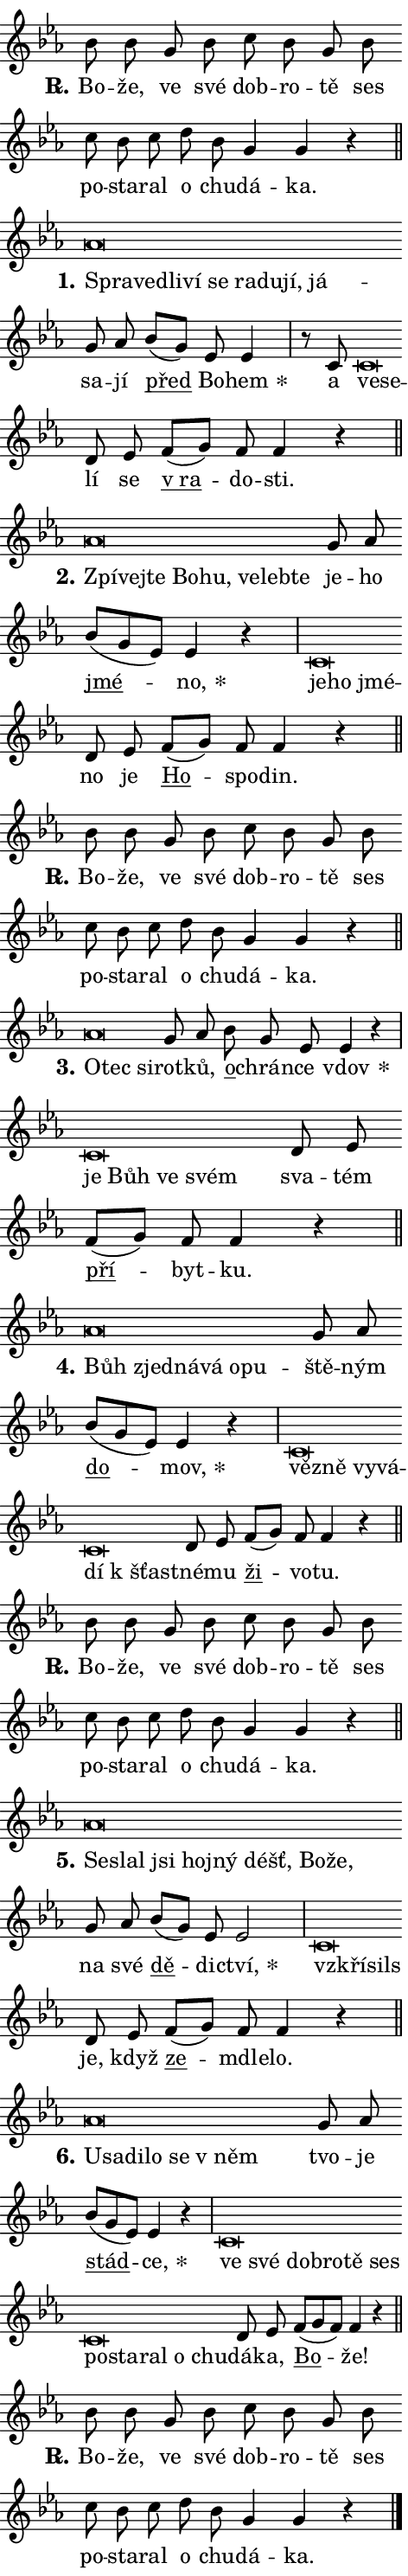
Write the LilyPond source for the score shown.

\version "2.24.0"
\header { tagline = "" }
\paper {
  indent = 0\cm
  top-margin = 0\cm
  right-margin = 0.13\cm % to fit lyric hyphens
  bottom-margin = 0\cm
  left-margin = 0\cm
  paper-width = 8\cm
  page-breaking = #ly:one-page-breaking
  system-system-spacing.basic-distance = #11
  score-system-spacing.basic-distance = #11
  ragged-last = ##f
}


%% Author: Thomas Morley
%% https://lists.gnu.org/archive/html/lilypond-user/2020-05/msg00002.html
#(define (line-position grob)
"Returns position of @var[grob} in current system:
   @code{'start}, if at first time-step
   @code{'end}, if at last time-step
   @code{'middle} otherwise
"
  (let* ((col (ly:item-get-column grob))
         (ln (ly:grob-object col 'left-neighbor))
         (rn (ly:grob-object col 'right-neighbor))
         (col-to-check-left (if (ly:grob? ln) ln col))
         (col-to-check-right (if (ly:grob? rn) rn col))
         (break-dir-left
           (and
             (ly:grob-property col-to-check-left 'non-musical #f)
             (ly:item-break-dir col-to-check-left)))
         (break-dir-right
           (and
             (ly:grob-property col-to-check-right 'non-musical #f)
             (ly:item-break-dir col-to-check-right))))
        (cond ((eqv? 1 break-dir-left) 'start)
              ((eqv? -1 break-dir-right) 'end)
              (else 'middle))))

#(define (tranparent-at-line-position vctor)
  (lambda (grob)
  "Relying on @code{line-position} select the relevant enry from @var{vctor}.
Used to determine transparency,"
    (case (line-position grob)
      ((end) (not (vector-ref vctor 0)))
      ((middle) (not (vector-ref vctor 1)))
      ((start) (not (vector-ref vctor 2))))))

noteHeadBreakVisibility =
#(define-music-function (break-visibility)(vector?)
"Makes @code{NoteHead}s transparent relying on @var{break-visibility}"
#{
  \override NoteHead.transparent =
    #(tranparent-at-line-position break-visibility)
#})

#(define delete-ledgers-for-transparent-note-heads
  (lambda (grob)
    "Reads whether a @code{NoteHead} is transparent.
If so this @code{NoteHead} is removed from @code{'note-heads} from
@var{grob}, which is supposed to be @code{LedgerLineSpanner}.
As a result ledgers are not printed for this @code{NoteHead}"
    (let* ((nhds-array (ly:grob-object grob 'note-heads))
           (nhds-list
             (if (ly:grob-array? nhds-array)
                 (ly:grob-array->list nhds-array)
                 '()))
           ;; Relies on the transparent-property being done before
           ;; Staff.LedgerLineSpanner.after-line-breaking is executed.
           ;; This is fragile ...
           (to-keep
             (remove
               (lambda (nhd)
                 (ly:grob-property nhd 'transparent #f))
               nhds-list)))
      ;; TODO find a better method to iterate over grob-arrays, similiar
      ;; to filter/remove etc for lists
      ;; For now rebuilt from scratch
      (set! (ly:grob-object grob 'note-heads)  '())
      (for-each
        (lambda (nhd)
          (ly:pointer-group-interface::add-grob grob 'note-heads nhd))
        to-keep))))

squashNotes = {
  \override NoteHead.X-extent = #'(-0.2 . 0.2)
  \override NoteHead.Y-extent = #'(-0.75 . 0)
  \override NoteHead.stencil =
    #(lambda (grob)
       (let ((pos (ly:grob-property grob 'staff-position)))
         (begin
           (if (< pos -7) (display "ERROR: Lower brevis then expected\n") (display ""))
           (if (<= pos -6) ly:text-interface::print ly:note-head::print))))
}
unSquashNotes = {
  \revert NoteHead.X-extent
  \revert NoteHead.Y-extent
  \revert NoteHead.stencil
}

hideNotes = \noteHeadBreakVisibility #begin-of-line-visible
unHideNotes = \noteHeadBreakVisibility #all-visible

% work-around for resetting accidentals
% https://lilypond.org/doc/v2.23/Documentation/notation/displaying-rhythms#unmetered-music
cadenzaMeasure = {
  \cadenzaOff
  \partial 1024 s1024
  \cadenzaOn
}

#(define-markup-command (accent layout props text) (markup?)
  "Underline accented syllable"
  (interpret-markup layout props
    #{\markup \override #'(offset . 4.3) \underline { #text }#}))

responsum = \markup \concat {
  "R" \hspace #-1.05 \path #0.1 #'((moveto 0 0.07) (lineto 0.9 0.8)) \hspace #0.05 "."
}

spaceSize = #0.6828661417322834 % exact space size for TeX Gyre Schola

\layout {
  \context {
    \Staff
    \remove "Time_signature_engraver"
    \override LedgerLineSpanner.after-line-breaking = #delete-ledgers-for-transparent-note-heads
  }
  \context {
    \Lyrics {
      \override LyricSpace.minimum-distance = \spaceSize
      \override LyricText.font-name = #"TeX Gyre Schola"
      \override LyricText.font-size = 1
      \override StanzaNumber.font-name = #"TeX Gyre Schola Bold"
      \override StanzaNumber.font-size = 1
    }
  }
  \context {
    \Score 
    \override NoteHead.text =
      #(lambda (grob) 
        (let ((pos (ly:grob-property grob 'staff-position)))
          #{\markup {
            \combine
              \halign #-0.55 \raise #(if (= pos -6) 0 0.5) \override #'(thickness . 2) \draw-line #'(3.2 . 0)
              \musicglyph "noteheads.sM1"
          }#}))
  }
}

% magnetic-lyrics.ily
%
%   written by
%     Jean Abou Samra <jean@abou-samra.fr>
%     Werner Lemberg <wl@gnu.org>
%
%   adapted by
%     Jiri Hon <jiri.hon@gmail.com>
%
% Version 2022-Apr-15

% https://www.mail-archive.com/lilypond-user@gnu.org/msg149350.html

#(define (Left_hyphen_pointer_engraver context)
   "Collect syllable-hyphen-syllable occurrences in lyrics and store
them in properties.  This engraver only looks to the left.  For
example, if the lyrics input is @code{foo -- bar}, it does the
following.

@itemize @bullet
@item
Set the @code{text} property of the @code{LyricHyphen} grob between
@q{foo} and @q{bar} to @code{foo}.

@item
Set the @code{left-hyphen} property of the @code{LyricText} grob with
text @q{foo} to the @code{LyricHyphen} grob between @q{foo} and
@q{bar}.
@end itemize

Use this auxiliary engraver in combination with the
@code{lyric-@/text::@/apply-@/magnetic-@/offset!} hook."
   (let ((hyphen #f)
         (text #f))
     (make-engraver
      (acknowledgers
       ((lyric-syllable-interface engraver grob source-engraver)
        (set! text grob)))
      (end-acknowledgers
       ((lyric-hyphen-interface engraver grob source-engraver)
        ;(when (not (grob::has-interface grob 'lyric-space-interface))
          (set! hyphen grob)));)
      ((stop-translation-timestep engraver)
       (when (and text hyphen)
         (ly:grob-set-object! text 'left-hyphen hyphen))
       (set! text #f)
       (set! hyphen #f)))))

#(define (lyric-text::apply-magnetic-offset! grob)
   "If the space between two syllables is less than the value in
property @code{LyricText@/.details@/.squash-threshold}, move the right
syllable to the left so that it gets concatenated with the left
syllable.

Use this function as a hook for
@code{LyricText@/.after-@/line-@/breaking} if the
@code{Left_@/hyphen_@/pointer_@/engraver} is active."
   (let ((hyphen (ly:grob-object grob 'left-hyphen #f)))
     (when hyphen
       (let ((left-text (ly:spanner-bound hyphen LEFT)))
         (when (grob::has-interface left-text 'lyric-syllable-interface)
           (let* ((common (ly:grob-common-refpoint grob left-text X))
                  (this-x-ext (ly:grob-extent grob common X))
                  (left-x-ext
                   (begin
                     ;; Trigger magnetism for left-text.
                     (ly:grob-property left-text 'after-line-breaking)
                     (ly:grob-extent left-text common X)))
                  ;; `delta` is the gap width between two syllables.
                  (delta (- (interval-start this-x-ext)
                            (interval-end left-x-ext)))
                  (details (ly:grob-property grob 'details))
                  (threshold (assoc-get 'squash-threshold details 0.2)))
             (when (< delta threshold)
               (let* (;; We have to manipulate the input text so that
                      ;; ligatures crossing syllable boundaries are not
                      ;; disabled.  For languages based on the Latin
                      ;; script this is essentially a beautification.
                      ;; However, for non-Western scripts it can be a
                      ;; necessity.
                      (lt (ly:grob-property left-text 'text))
                      (rt (ly:grob-property grob 'text))
                      (is-space (grob::has-interface hyphen 'lyric-space-interface))
                      (space (if is-space " " ""))
                      (extra-delta (if is-space spaceSize 0))
                      ;; Append new syllable.
                      (ltrt-space (if (and (string? lt) (string? rt))
                                (string-append lt space rt)
                                (make-concat-markup (list lt space rt))))
                      ;; Right-align `ltrt` to the right side.
                      (ltrt-space-markup (grob-interpret-markup
                               grob
                               (make-translate-markup
                                (cons (interval-length this-x-ext) 0)
                                (make-right-align-markup ltrt-space)))))
                 (begin
                   ;; Don't print `left-text`.
                   (ly:grob-set-property! left-text 'stencil #f)
                   ;; Set text and stencil (which holds all collected
                   ;; syllables so far) and shift it to the left.
                   (ly:grob-set-property! grob 'text ltrt-space)
                   (ly:grob-set-property! grob 'stencil ltrt-space-markup)
                   (ly:grob-translate-axis! grob (- (- delta extra-delta)) X))))))))))


#(define (lyric-hyphen::displace-bounds-first grob)
   ;; Make very sure this callback isn't triggered too early.
   (let ((left (ly:spanner-bound grob LEFT))
         (right (ly:spanner-bound grob RIGHT)))
     (ly:grob-property left 'after-line-breaking)
     (ly:grob-property right 'after-line-breaking)
     (ly:lyric-hyphen::print grob)))

squashThreshold = #0.4

\layout {
  \context {
    \Lyrics
    \consists #Left_hyphen_pointer_engraver
    \override LyricText.after-line-breaking =
      #lyric-text::apply-magnetic-offset!
    \override LyricHyphen.stencil = #lyric-hyphen::displace-bounds-first
    \override LyricText.details.squash-threshold = \squashThreshold
    \override LyricHyphen.minimum-distance = 0
    \override LyricHyphen.minimum-length = \squashThreshold
  }
}

squashText = \override LyricText.details.squash-threshold = 9999
unSquashText = \override LyricText.details.squash-threshold = \squashThreshold

leftText = \override LyricText.self-alignment-X = #LEFT
unLeftText = \revert LyricText.self-alignment-X

starOffset = #(lambda (grob) 
                (let ((x_offset (ly:self-alignment-interface::aligned-on-x-parent grob)))
                  (if (= x_offset 0) 0 (+ x_offset 1.2))))

star = #(define-music-function (syllable)(string?)
"Append star separator at the end of a syllable"
#{
  \once \override LyricText.X-offset = #starOffset
  \lyricmode { \markup {
    #syllable
    \override #'((font-name . "TeX Gyre Schola Bold")) \hspace #0.2 \lower #0.65 \larger "*"
  } }
#})

starAccent = #(define-music-function (syllable)(string?)
"Append star separator at the end of a syllable and make accent"
#{
  \once \override LyricText.X-offset = #starOffset
  \lyricmode { \markup {
    \accent #syllable
    \override #'((font-name . "TeX Gyre Schola Bold")) \hspace #0.2 \lower #0.65 \larger "*"
  } }
#})

breath = #(define-music-function (syllable)(string?)
"Append breathing indicator at the end of a syllable"
#{
  \lyricmode { \markup { #syllable "+" } }
#})

optionalBreath = #(define-music-function (syllable)(string?)
"Append optional breathing indicator at the end of a syllable"
#{
  \lyricmode { \markup { #syllable "(+)" } }
#})


\score {
    <<
        \new Voice = "melody" { \cadenzaOn \key es \major \relative { bes'8 bes g bes c bes g bes \bar "" c bes c \bar "" d bes g4 g r \cadenzaMeasure \bar "||" \break } }
        \new Lyrics \lyricsto "melody" { \lyricmode { \set stanza = \responsum
Bo -- že, ve své dob -- ro -- tě ses po -- sta -- ral o chu -- dá -- ka. } }
    >>
    \layout {}
}

\score {
    <<
        \new Voice = "melody" { \cadenzaOn \key es \major \relative { \squashNotes as'\breve*1/16 \hideNotes \breve*1/16 \bar "" \breve*1/16 \bar "" \breve*1/16 \bar "" \breve*1/16 \bar "" \breve*1/16 \bar "" \breve*1/16 \bar "" \breve*1/16 \breve*1/16 \bar "" \unHideNotes \unSquashNotes g8 as \bar "" bes[( g)] es es4 \cadenzaMeasure \bar "|" r8 c8 \squashNotes c\breve*1/16 \hideNotes \breve*1/16 \bar "" \unHideNotes \unSquashNotes d8 es \bar "" f[( g)] f f4 r \cadenzaMeasure \bar "||" \break } }
        \new Lyrics \lyricsto "melody" { \lyricmode { \set stanza = "1."
\leftText Spra -- \squashText ve -- dli -- ví se ra -- du -- jí, já -- \unLeftText \unSquashText sa -- jí \markup \accent před Bo -- \star hem a \leftText ve -- \squashText se -- \unLeftText \unSquashText lí se \markup \accent "v ra" -- do -- sti. } }
    >>
    \layout {}
}

\score {
    <<
        \new Voice = "melody" { \cadenzaOn \key es \major \relative { \squashNotes as'\breve*1/16 \hideNotes \breve*1/16 \bar "" \breve*1/16 \bar "" \breve*1/16 \bar "" \breve*1/16 \bar "" \breve*1/16 \bar "" \breve*1/16 \breve*1/16 \bar "" \unHideNotes \unSquashNotes g8 as \bar "" bes[( g es)] es4 r \cadenzaMeasure \bar "|" \squashNotes c\breve*1/16 \hideNotes \breve*1/16 \breve*1/16 \bar "" \unHideNotes \unSquashNotes d8 es \bar "" f[( g)] f f4 r \cadenzaMeasure \bar "||" \break } }
        \new Lyrics \lyricsto "melody" { \lyricmode { \set stanza = "2."
\leftText Zpí -- \squashText vej -- te Bo -- hu, ve -- leb -- te \unLeftText \unSquashText je -- ho \markup \accent jmé -- \star no, \leftText je -- \squashText ho jmé -- \unLeftText \unSquashText no je \markup \accent Ho -- spo -- din. } }
    >>
    \layout {}
}

\score {
    <<
        \new Voice = "melody" { \cadenzaOn \key es \major \relative { bes'8 bes g bes c bes g bes \bar "" c bes c \bar "" d bes g4 g r \cadenzaMeasure \bar "||" \break } }
        \new Lyrics \lyricsto "melody" { \lyricmode { \set stanza = \responsum
Bo -- že, ve své dob -- ro -- tě ses po -- sta -- ral o chu -- dá -- ka. } }
    >>
    \layout {}
}

\score {
    <<
        \new Voice = "melody" { \cadenzaOn \key es \major \relative { \squashNotes as'\breve*1/16 \hideNotes \breve*1/16 \breve*1/16 \bar "" \unHideNotes \unSquashNotes g8 as \bar "" bes g es es4 r \cadenzaMeasure \bar "|" \squashNotes c\breve*1/16 \hideNotes \breve*1/16 \bar "" \breve*1/16 \breve*1/16 \bar "" \unHideNotes \unSquashNotes d8 es \bar "" f[( g)] f f4 r \cadenzaMeasure \bar "||" \break } }
        \new Lyrics \lyricsto "melody" { \lyricmode { \set stanza = "3."
\leftText O -- \squashText tec si -- \unLeftText \unSquashText rot -- ků, \markup \accent o -- chrán -- ce \star vdov \leftText je \squashText Bůh ve svém \unLeftText \unSquashText sva -- tém \markup \accent pří -- byt -- ku. } }
    >>
    \layout {}
}

\score {
    <<
        \new Voice = "melody" { \cadenzaOn \key es \major \relative { \squashNotes as'\breve*1/16 \hideNotes \breve*1/16 \bar "" \breve*1/16 \bar "" \breve*1/16 \bar "" \breve*1/16 \breve*1/16 \bar "" \unHideNotes \unSquashNotes g8 as \bar "" bes[( g es)] es4 r \cadenzaMeasure \bar "|" \squashNotes c\breve*1/16 \hideNotes \breve*1/16 \bar "" \breve*1/16 \bar "" \breve*1/16 \bar "" \breve*1/16 \breve*1/16 \bar "" \unHideNotes \unSquashNotes d8 es \bar "" f[( g)] f f4 r \cadenzaMeasure \bar "||" \break } }
        \new Lyrics \lyricsto "melody" { \lyricmode { \set stanza = "4."
\leftText Bůh \squashText zjed -- ná -- vá o -- pu -- \unLeftText \unSquashText ště -- ným \markup \accent do -- \star mov, \leftText věz -- \squashText ně vy -- vá -- dí "k šťast" -- \unLeftText \unSquashText né -- mu \markup \accent ži -- vo -- tu. } }
    >>
    \layout {}
}

\score {
    <<
        \new Voice = "melody" { \cadenzaOn \key es \major \relative { bes'8 bes g bes c bes g bes \bar "" c bes c \bar "" d bes g4 g r \cadenzaMeasure \bar "||" \break } }
        \new Lyrics \lyricsto "melody" { \lyricmode { \set stanza = \responsum
Bo -- že, ve své dob -- ro -- tě ses po -- sta -- ral o chu -- dá -- ka. } }
    >>
    \layout {}
}

\score {
    <<
        \new Voice = "melody" { \cadenzaOn \key es \major \relative { \squashNotes as'\breve*1/16 \hideNotes \breve*1/16 \bar "" \breve*1/16 \bar "" \breve*1/16 \bar "" \breve*1/16 \bar "" \breve*1/16 \bar "" \breve*1/16 \breve*1/16 \bar "" \unHideNotes \unSquashNotes g8 as \bar "" bes[( g)] es es2 \cadenzaMeasure \bar "|" \squashNotes c\breve*1/16 \hideNotes \breve*1/16 \bar "" \unHideNotes \unSquashNotes d8 es \bar "" f[( g)] f f4 r \cadenzaMeasure \bar "||" \break } }
        \new Lyrics \lyricsto "melody" { \lyricmode { \set stanza = "5."
\leftText Se -- \squashText slal jsi hoj -- ný déšť, Bo -- že, \unLeftText \unSquashText na své \markup \accent dě -- dic -- \star tví, \leftText vzkří -- \squashText sils \unLeftText \unSquashText je, když \markup \accent ze -- mdle -- lo. } }
    >>
    \layout {}
}

\score {
    <<
        \new Voice = "melody" { \cadenzaOn \key es \major \relative { \squashNotes as'\breve*1/16 \hideNotes \breve*1/16 \bar "" \breve*1/16 \bar "" \breve*1/16 \bar "" \breve*1/16 \breve*1/16 \bar "" \unHideNotes \unSquashNotes g8 as \bar "" bes[( g es)] es4 r \cadenzaMeasure \bar "|" \squashNotes c\breve*1/16 \hideNotes \breve*1/16 \bar "" \breve*1/16 \bar "" \breve*1/16 \bar "" \breve*1/16 \bar "" \breve*1/16 \bar "" \breve*1/16 \bar "" \breve*1/16 \bar "" \breve*1/16 \bar "" \breve*1/16 \breve*1/16 \bar "" \unHideNotes \unSquashNotes d8 es \bar "" f[( g f)] f4 r \cadenzaMeasure \bar "||" \break } }
        \new Lyrics \lyricsto "melody" { \lyricmode { \set stanza = "6."
\leftText U -- \squashText sa -- di -- lo se "v něm" \unLeftText \unSquashText tvo -- je \markup \accent stád -- \star ce, \leftText ve \squashText své dob -- ro -- tě ses po -- sta -- ral o chu -- \unLeftText \unSquashText dá -- ka, \markup \accent Bo -- že! } }
    >>
    \layout {}
}

\score {
    <<
        \new Voice = "melody" { \cadenzaOn \key es \major \relative { bes'8 bes g bes c bes g bes \bar "" c bes c \bar "" d bes g4 g r \cadenzaMeasure \bar "||" \break } \bar "|." }
        \new Lyrics \lyricsto "melody" { \lyricmode { \set stanza = \responsum
Bo -- že, ve své dob -- ro -- tě ses po -- sta -- ral o chu -- dá -- ka. } }
    >>
    \layout {}
}
